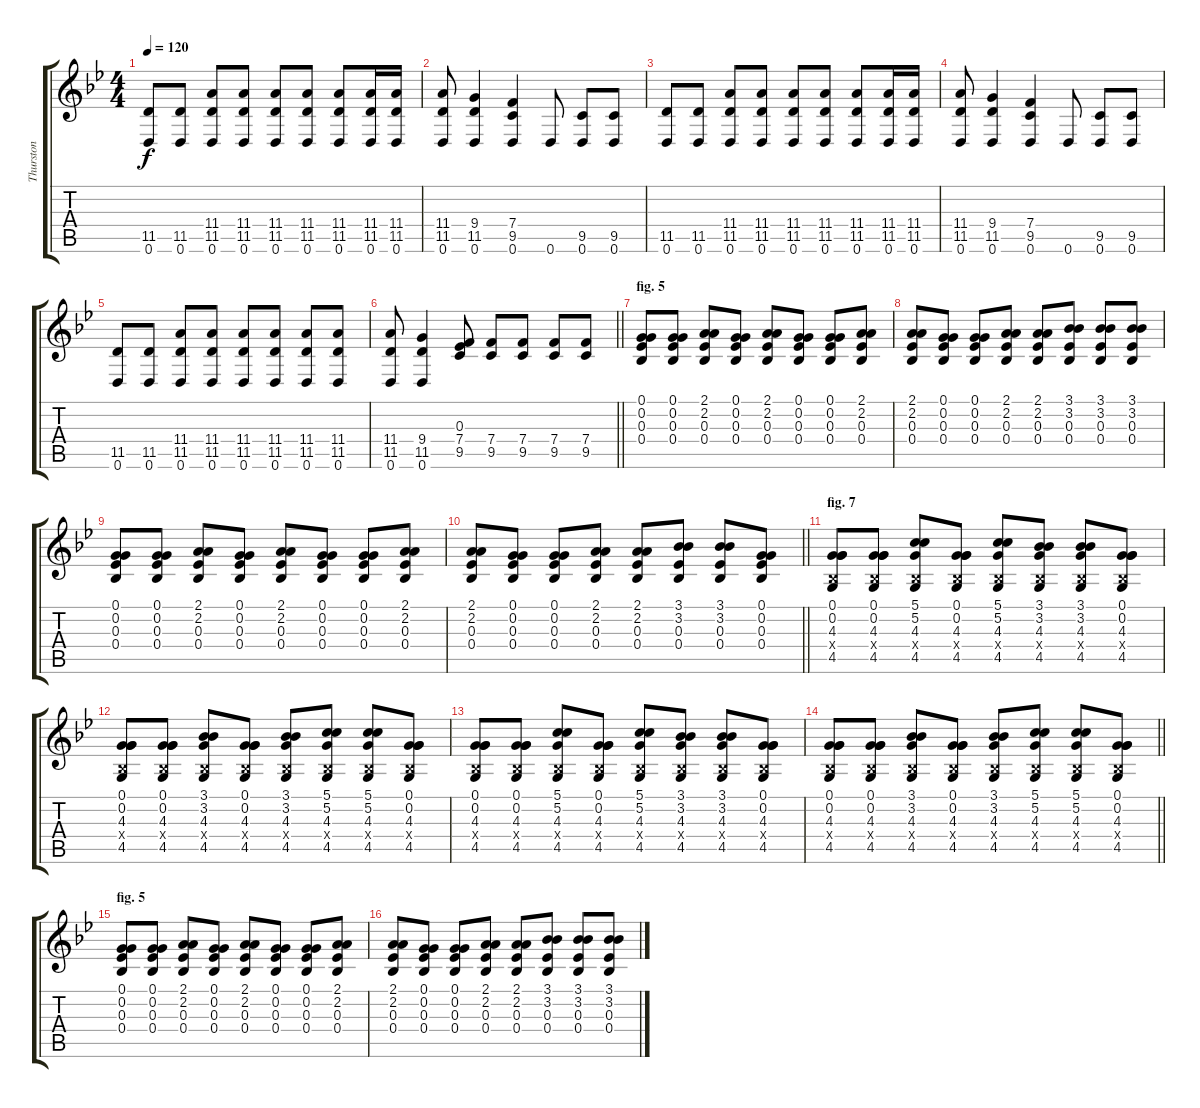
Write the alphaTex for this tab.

\track ("Thurston" "Thurston") {instrument acousticguitarsteel}
\staff {score tabs}
\tuning (G3 G3 Eb3 Bb2 Eb2 D2) {hide}
\ts (4 4)
\tempo 120
\clef g2
\ks gminor
(11.5 0.6).8{dy f} (11.5 0.6).8 (11.4 11.5 0.6).8 (11.4 11.5 0.6).8 (11.4 11.5 0.6).8 (11.4 11.5 0.6).8 (11.4 11.5 0.6).8 (11.4 11.5 0.6).16 (11.4 11.5 0.6).16 |
(11.4 11.5 0.6).8 (9.4 11.5 0.6).4 (7.4 9.5 0.6).4 0.6.8 (9.5 0.6).8 (9.5 0.6).8 |
(11.5 0.6).8 (11.5 0.6).8 (11.4 11.5 0.6).8 (11.4 11.5 0.6).8 (11.4 11.5 0.6).8 (11.4 11.5 0.6).8 (11.4 11.5 0.6).8 (11.4 11.5 0.6).16 (11.4 11.5 0.6).16 |
(11.4 11.5 0.6).8 (9.4 11.5 0.6).4 (7.4 9.5 0.6).4 0.6.8 (9.5 0.6).8 (9.5 0.6).8 |
(11.5 0.6).8 (11.5 0.6).8 (11.4 11.5 0.6).8 (11.4 11.5 0.6).8 (11.4 11.5 0.6).8 (11.4 11.5 0.6).8 (11.4 11.5 0.6).8 (11.4 11.5 0.6).8 |
\barLineRight lightlight
(11.4 11.5 0.6).8 (9.4 11.5 0.6).4 (0.3 7.4 9.5).8 (7.4 9.5).8 (7.4 9.5).8 (7.4 9.5).8 (7.4 9.5).8 |
\section ("" "fig. 5")
(0.1 0.2 0.3 0.4).8 (0.1 0.2 0.3 0.4).8 (2.1 2.2 0.3 0.4).8 (0.1 0.2 0.3 0.4).8 (2.1 2.2 0.3 0.4).8 (0.1 0.2 0.3 0.4).8 (0.1 0.2 0.3 0.4).8 (2.1 2.2 0.3 0.4).8 |
(2.1 2.2 0.3 0.4).8 (0.1 0.2 0.3 0.4).8 (0.1 0.2 0.3 0.4).8 (2.1 2.2 0.3 0.4).8 (2.1 2.2 0.3 0.4).8 (3.1 3.2 0.3 0.4).8 (3.1 3.2 0.3 0.4).8 (3.1 3.2 0.3 0.4).8 |
(0.1 0.2 0.3 0.4).8 (0.1 0.2 0.3 0.4).8 (2.1 2.2 0.3 0.4).8 (0.1 0.2 0.3 0.4).8 (2.1 2.2 0.3 0.4).8 (0.1 0.2 0.3 0.4).8 (0.1 0.2 0.3 0.4).8 (2.1 2.2 0.3 0.4).8 |
\barLineRight lightlight
(2.1 2.2 0.3 0.4).8 (0.1 0.2 0.3 0.4).8 (0.1 0.2 0.3 0.4).8 (2.1 2.2 0.3 0.4).8 (2.1 2.2 0.3 0.4).8 (3.1 3.2 0.3 0.4).8 (3.1 3.2 0.3 0.4).8 (0.1 0.2 0.3 0.4).8 |
\section ("" "fig. 7")
(0.1 0.2 4.3 0.4{x} 4.5).8 (0.1 0.2 4.3 0.4{x} 4.5).8 (5.1 5.2 4.3 0.4{x} 4.5).8 (0.1 0.2 4.3 0.4{x} 4.5).8 (5.1 5.2 4.3 0.4{x} 4.5).8 (3.1 3.2 4.3 0.4{x} 4.5).8 (3.1 3.2 4.3 0.4{x} 4.5).8 (0.1 0.2 4.3 0.4{x} 4.5).8 |
(0.1 0.2 4.3 0.4{x} 4.5).8 (0.1 0.2 4.3 0.4{x} 4.5).8 (3.1 3.2 4.3 0.4{x} 4.5).8 (0.1 0.2 4.3 0.4{x} 4.5).8 (3.1 3.2 4.3 0.4{x} 4.5).8 (5.1 5.2 4.3 0.4{x} 4.5).8 (5.1 5.2 4.3 0.4{x} 4.5).8 (0.1 0.2 4.3 0.4{x} 4.5).8 |
(0.1 0.2 4.3 0.4{x} 4.5).8 (0.1 0.2 4.3 0.4{x} 4.5).8 (5.1 5.2 4.3 0.4{x} 4.5).8 (0.1 0.2 4.3 0.4{x} 4.5).8 (5.1 5.2 4.3 0.4{x} 4.5).8 (3.1 3.2 4.3 0.4{x} 4.5).8 (3.1 3.2 4.3 0.4{x} 4.5).8 (0.1 0.2 4.3 0.4{x} 4.5).8 |
\barLineRight lightlight
(0.1 0.2 4.3 0.4{x} 4.5).8 (0.1 0.2 4.3 0.4{x} 4.5).8 (3.1 3.2 4.3 0.4{x} 4.5).8 (0.1 0.2 4.3 0.4{x} 4.5).8 (3.1 3.2 4.3 0.4{x} 4.5).8 (5.1 5.2 4.3 0.4{x} 4.5).8 (5.1 5.2 4.3 0.4{x} 4.5).8 (0.1 0.2 4.3 0.4{x} 4.5).8 |
\section ("" "fig. 5")
(0.1 0.2 0.3 0.4).8 (0.1 0.2 0.3 0.4).8 (2.1 2.2 0.3 0.4).8 (0.1 0.2 0.3 0.4).8 (2.1 2.2 0.3 0.4).8 (0.1 0.2 0.3 0.4).8 (0.1 0.2 0.3 0.4).8 (2.1 2.2 0.3 0.4).8 |
(2.1 2.2 0.3 0.4).8 (0.1 0.2 0.3 0.4).8 (0.1 0.2 0.3 0.4).8 (2.1 2.2 0.3 0.4).8 (2.1 2.2 0.3 0.4).8 (3.1 3.2 0.3 0.4).8 (3.1 3.2 0.3 0.4).8 (3.1 3.2 0.3 0.4).8
